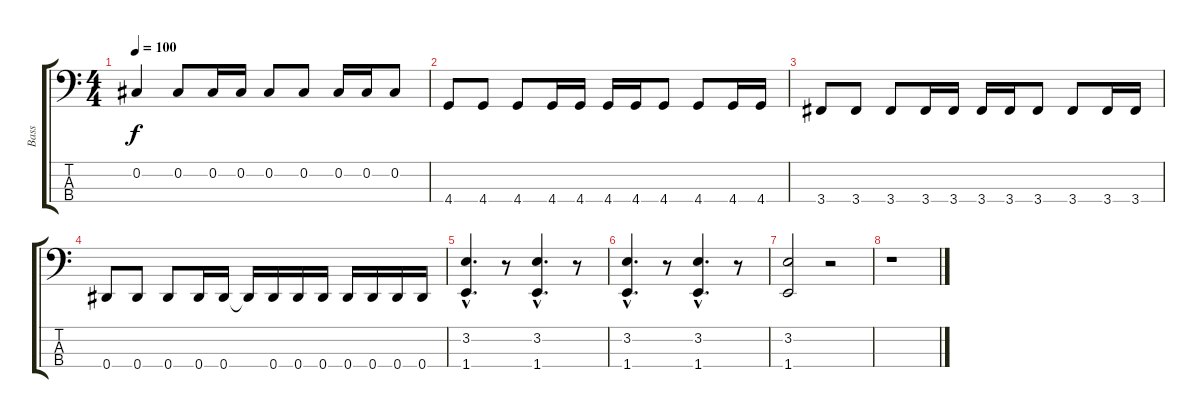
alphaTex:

\track ("Bass" "Bass") {instrument electricbassfinger}
\staff {score tabs}
\tuning (Gb2 Db2 Ab1 Eb1) {hide}
\ts (4 4)
\tempo 100
\clef f4
\ks c
0.2.4{dy f} 0.2.8 0.2.16 0.2.16 0.2.8 0.2.8 0.2.16 0.2.16 0.2.8 |
4.4.8 4.4.8 4.4.8 4.4.16 4.4.16 4.4.16 4.4.16 4.4.8 4.4.8 4.4.16 4.4.16 |
3.4.8 3.4.8 3.4.8 3.4.16 3.4.16 3.4.16 3.4.16 3.4.8 3.4.8 3.4.16 3.4.16 |
0.4.8 0.4.8 0.4.8 0.4.16 0.4.16 0.4{t}.16 0.4.16 0.4.16 0.4.16 0.4.16 0.4.16 0.4.16 0.4.16 |
(3.2{hac} 1.4{hac}).4{d} r.8 (3.2{hac} 1.4{hac}).4{d} r.8 |
(3.2{hac} 1.4{hac}).4{d} r.8 (3.2{hac} 1.4{hac}).4{d} r.8 |
(3.2 1.4).2 r.2 |
r.1
